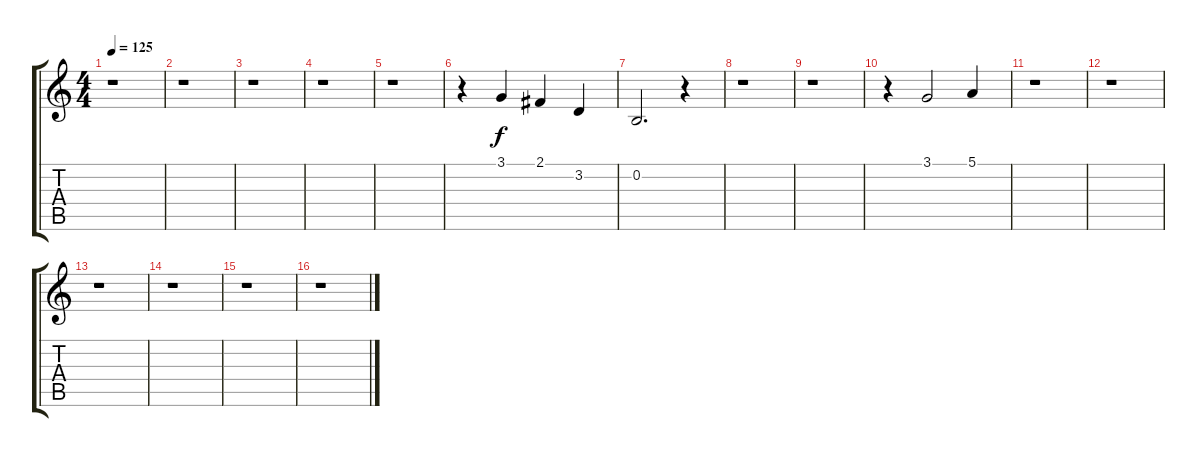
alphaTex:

\track "" {instrument kalimba}
\staff {score tabs}
\tuning (E4 B3 G3 D3 A2 E2) {hide}
\ts (4 4)
\tempo 125
\clef g2
\ks c
r.1{dy f} |
r.1 |
r.1 |
r.1 |
r.1 |
r.4 3.1.4{balance 9 instrument lead2sawtooth} 2.1.4 3.2.4 |
0.2.2{d} r.4 |
r.1 |
r.1 |
r.4 3.1.2 5.1.4 |
r.1 |
r.1 |
r.1 |
r.1 |
r.1 |
r.1
